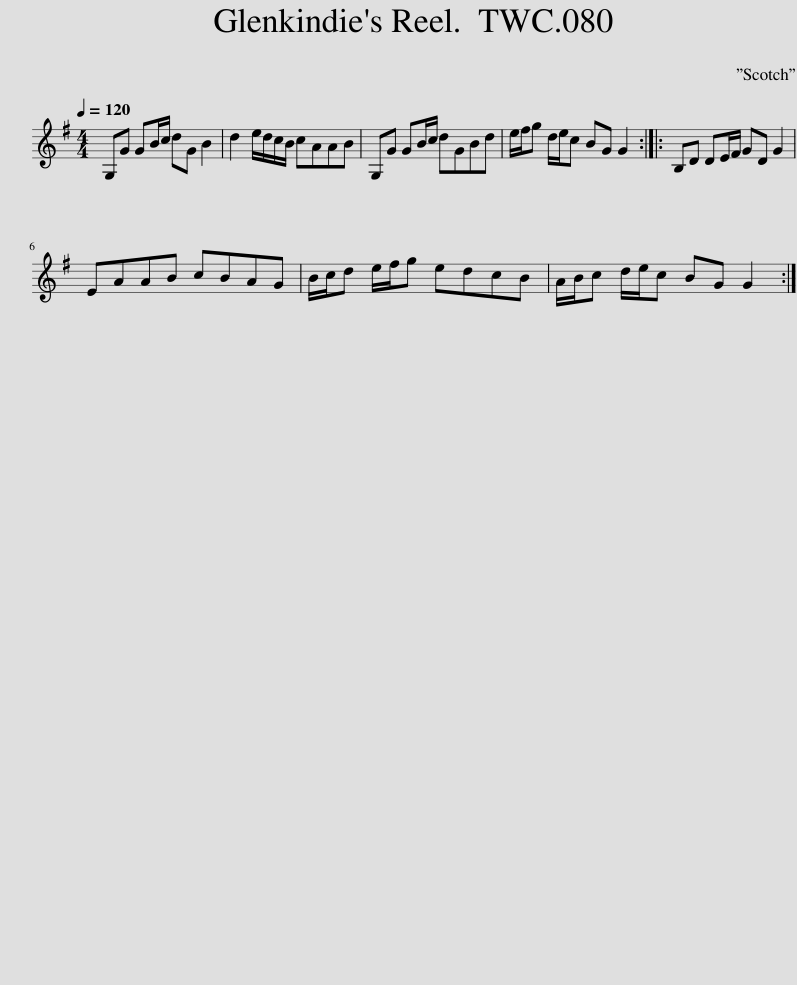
X:1
L:1/8
Q:1/4=120
M:4/4
I:linebreak $
K:G
V:1 treble
V:1
 G,G GB/c/ dG B2 | d2 e/d/c/B/ cAAB | G,G GB/c/ dGBd | e/f/g d/e/c BG G2 :: B,D DE/F/ GD G2 |$ %5
 EAAB cBAG | B/c/d e/f/g edcB | A/B/c d/e/c BG G2 :| %8
